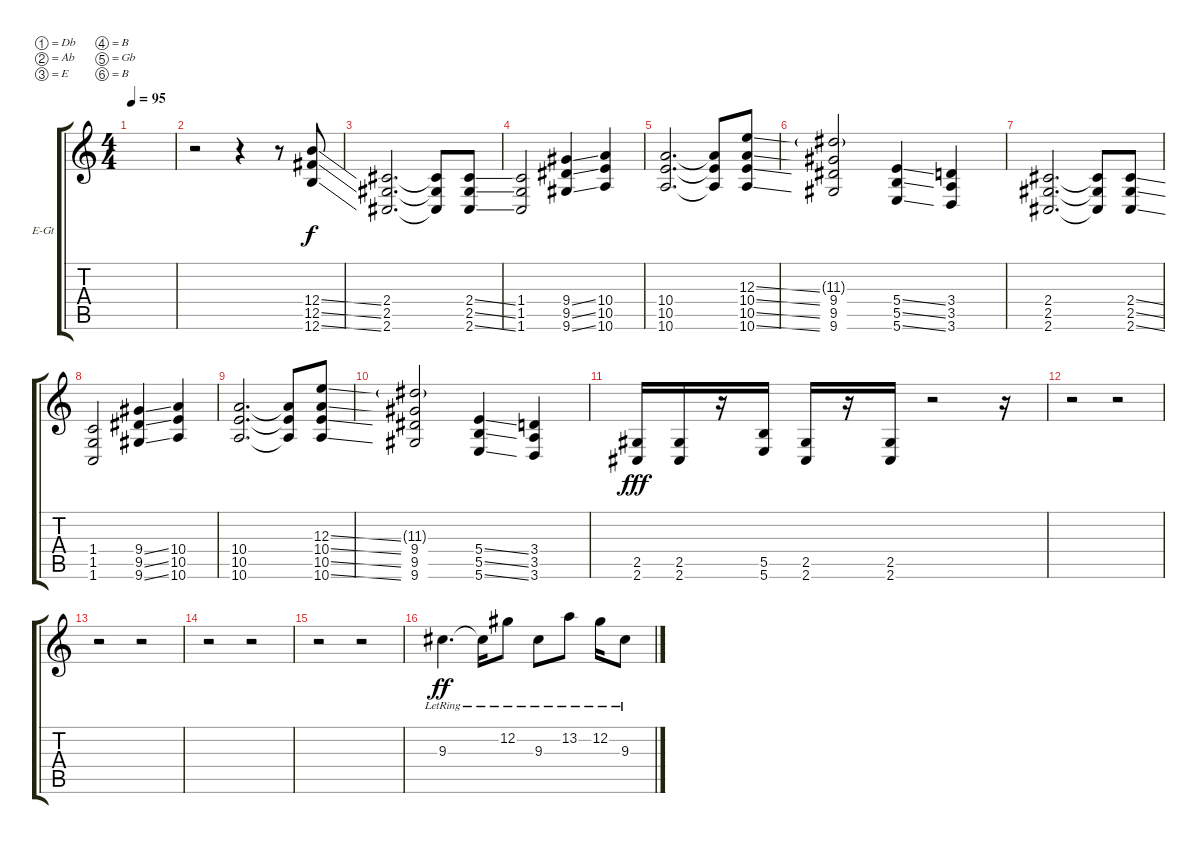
\defaultSystemsLayout 4
\bracketExtendMode groupsimilarinstruments
\firstSystemTrackNameOrientation horizontal
\otherSystemsTrackNameOrientation horizontal
\track ("Electric Guitar" "E-Gt") {instrument distortionguitar}
\staff {score tabs}
\tuning (Db4 Ab3 E3 B2 Gb2 B1)
\ts (4 4)
\tempo 95
\clef g2
\scale
0.485477
\ks c
|
\scale
0.257261 r.2 r.4 r.8 (12.6{ss} 12.5{ss} 12.4{ss}).8 |
\scale
0.257261 (2.6 2.5 2.4).2{d} (2.6{t} 2.5{t} 2.4{t}).8 (2.6{ss} 2.4{ss} 2.5{ss}).8 |
\scale
0.333333 (1.6 1.5 1.4).2 (9.6{ss} 9.5{ss} 9.4{ss}).4 (10.5 10.4 10.6).4 |
\scale
0.333333 (10.5 10.6 10.4).2{d} (10.5{t} 10.6{t} 10.4{t}).8 (12.3{ss} 10.4{ss} 10.5{ss} 10.6{ss}).8 |
\scale
0.333333 (9.5 9.6 9.4 11.3{g}).2 (5.6{ss} 5.5{ss} 5.4{ss}).4 (3.6 3.5 3.4).4 |
\scale
0.333333 (2.6 2.5 2.4).2{d} (2.6{t} 2.5{t} 2.4{t}).8 (2.6{ss} 2.4{ss} 2.5{ss}).8 |
\scale
0.333333 (1.6 1.5 1.4).2 (9.6{ss} 9.5{ss} 9.4{ss}).4 (10.5 10.4 10.6).4 |
\scale
0.333333 (10.5 10.6 10.4).2{d} (10.5{t} 10.6{t} 10.4{t}).8 (12.3{ss} 10.4{ss} 10.5{ss} 10.6{ss}).8 |
\scale
0.333333 (9.5 9.6 9.4 11.3{g}).2 (5.6{ss} 5.5{ss} 5.4{ss}).4 (3.6 3.5 3.4).4 |
\scale
0.333333 (2.5 2.6).16{dy fff} (2.5 2.6).16 r.16 (5.5 5.6).16 (2.5 2.6).16 r.16 (2.5 2.6).16 r.2 r.16 |
\scale
0.333333 r.2 r.2 |
\scale
0.333333 r.2 r.2 |
\scale
0.333333 r.2 r.2 |
\scale
0.333333 r.2 r.2 |
\scale
0.333333 9.3{lr}.4{d dy ff} 9.3{lr t}.16 12.2{lr}.8 9.3{lr}.8 13.2{lr}.8 12.2{lr}.16 9.3{lr}.8
